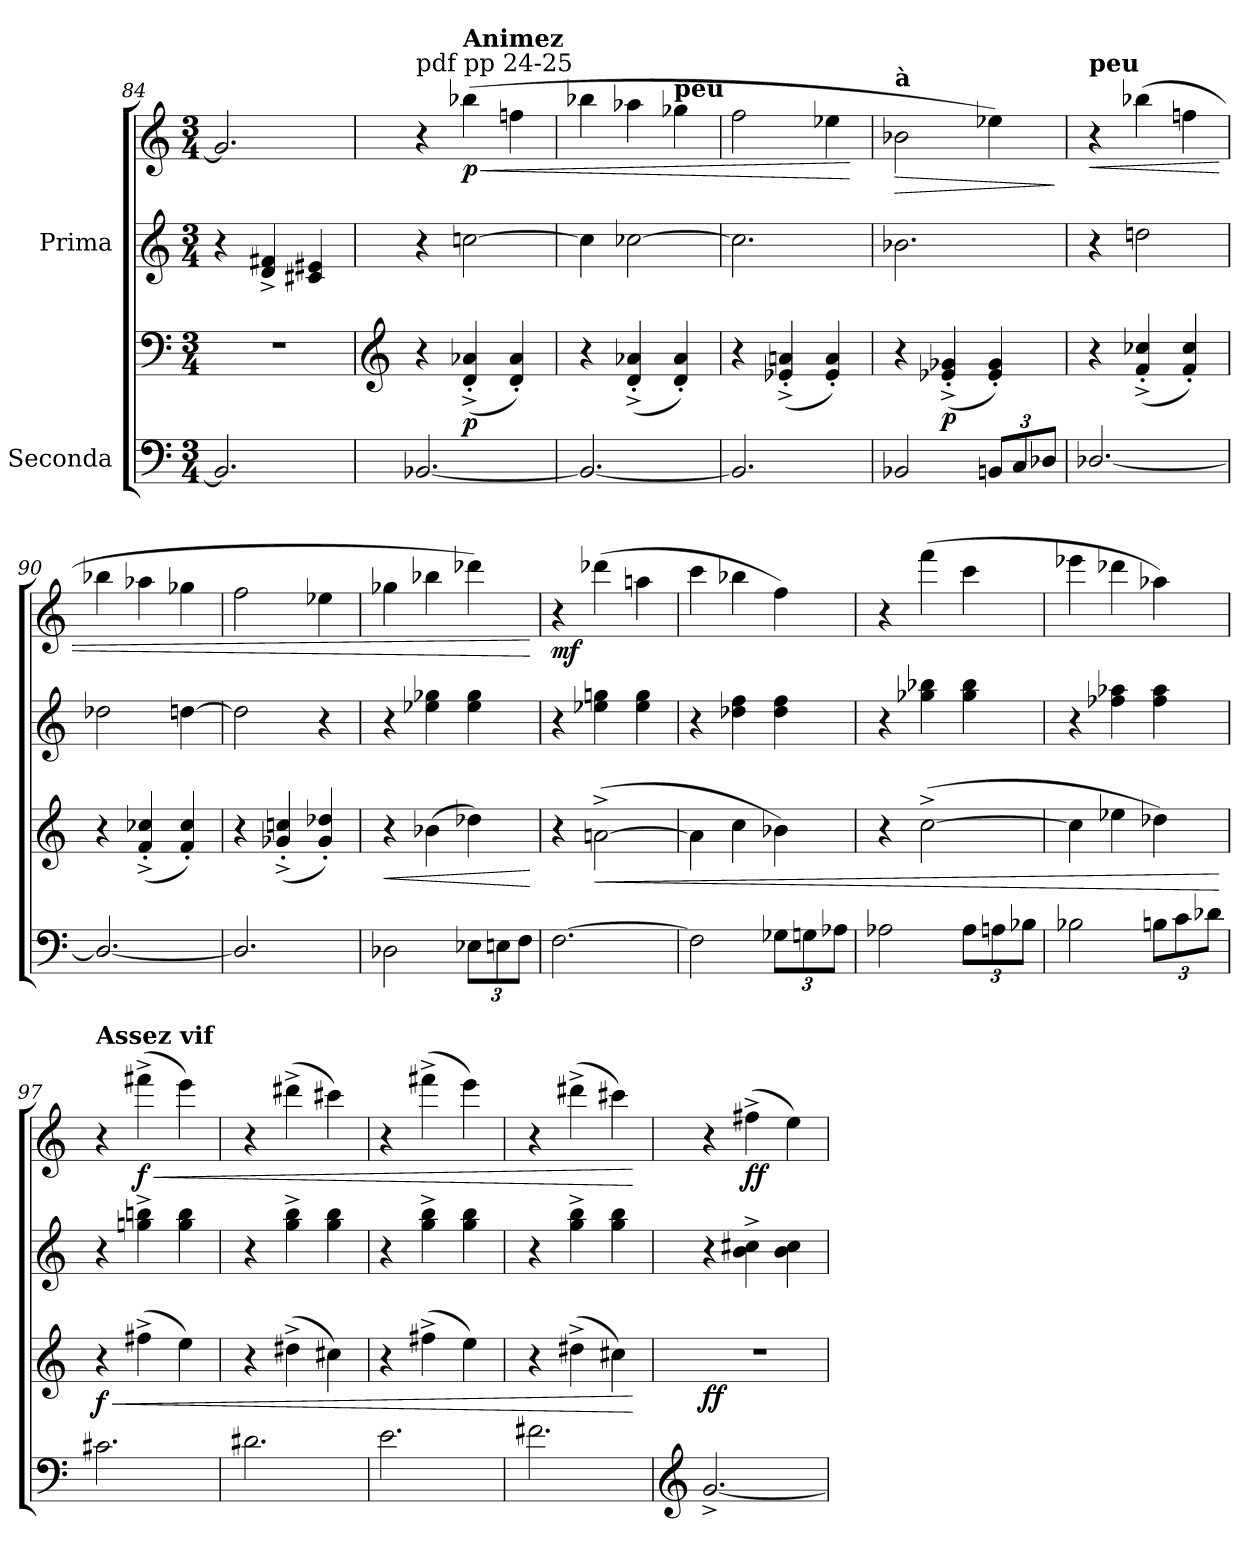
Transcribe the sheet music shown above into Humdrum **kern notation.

**kern	**kern	**dynam	**kern	**kern	**dynam
*part2	*part2	*part2	*part1	*part1	*part1
*staff4	*staff3	*staff3/4	*staff2	*staff1	*staff1/2
*I"Seconda	*	*	*I"Prima	*	*
*clefF4	*clefF4	*	*clefG2	*clefG2	*
*k[]	*k[]	*	*k[]	*k[]	*
*M3/4	*M3/4	*	*M3/4	*M3/4	*
=84	=84	=84	=84	=84	=84
2.BB/]	2.r	.	4r	2.g#/]	.
*	*	*	*	*MM130	*
.	.	.	4d/^ 4f#X/^	.	.
.	.	.	4c#X/ 4e#X/	.	.
!!LO:LB:g=z
=85	=85	=85	=85	=85	=85
*	*clefG2	*	*	*	*
!	!	!	!	!LO:TX:a:t=pdf pp 24-25	!
[2.BB-X/	4r	.	4r	4r	.
!	!	!	!	!LO:TX:a:B:t=Animez	!
!	!	!LO:DY:b	!	!	!LO:HP:b
!	!	!	!	!	!LO:DY:n=1:b
.	(<4d/'^ 4a-X/'^	p	[2ccn\	(>4bb-X\	< p
.	4d/' 4a-/')	.	.	4ffn\	.
=86	=86	=86	=86	=86	=86
2.BB-/_	4r	.	4cc\]	4bb-X\	.
.	(<4d/'^ 4a-X/'^	.	[2cc-X\	4aa-X\	.
!	!	!	!	!LO:TX:a:B:t=peu	!
.	4d/' 4a-/')	.	.	4gg-X\	.
=87	=87	=87	=87	=87	=87
2.BB-/]	4r	.	2.cc-\]	2ff\	.
.	(<4e-X/'^ 4an/'^	.	.	.	.
.	4e-/' 4a/')	.	.	4ee-X\	.
.	.	.	.	.	[
=88	=88	=88	=88	=88	=88
!	!	!	!	!LO:TX:a:B:t=à	!
!	!	!	!	!	!LO:HP:b
2BB-X/	4r	.	2.b-X\	2b-X\	>
!	!	!LO:DY:b	!	!	!
.	(<4e-X/'^ 4g-X/'^	p	.	.	.
*Xbrackettup	*	*	*	*	*
12BBn/L	4e-/' 4g-/')	.	.	4ee-X\)	.
12C/	.	.	.	.	.
12D-X/J	.	.	.	.	.
.	.	.	.	.	]
=89	=89	=89	=89	=89	=89
!	!	!	!	!LO:TX:a:B:t=peu	!
!	!	!	!	!	!LO:HP:b
[2.D-X/	4r	.	4r	4r	<
.	(<4f/'^ 4cc-X/'^	.	2ddn\	(>4bb-X\	.
.	4f/' 4cc-/')	.	.	4ffn\	.
=90	=90	=90	=90	=90	=90
2.D-/_	4r	.	2dd-X\	4bb-X\	.
*	*	*	*	*MM185	*
.	(<4f/'^ 4cc-X/'^	.	.	4aa-X\	.
.	4f/' 4cc-/')	.	[4ddn\	4gg-X\	.
=91	=91	=91	=91	=91	=91
2.D-/]	4r	.	2dd\]	2ff\	.
.	(<4g-X/'^ 4ccn/'^	.	.	.	.
*	*	*	*	*MM190	*
.	4g-/' 4dd-X/')	.	4r	4ee-X\	.
!!LO:LB:g=z
=92	=92	=92	=92	=92	=92
!	!	!LO:HP:b	!	!	!
2D-X\	4r	<	4r	4gg-X\	.
.	(>4b-X\	.	4ee-X\ 4gg-X\	4bb-X\	.
*	*	*	*	*MM195	*
12E-X\L	4dd-X\)	.	4ee-\ 4gg-\	4ddd-X\)	.
12En\	.	.	.	.	.
12F\J	.	.	.	.	.
.	.	[	.	.	[
=93	=93	=93	=93	=93	=93
!	!	!	!	!	!LO:DY:b
[2.F\	4r	.	4r	4r	mf
!	!	!LO:HP:b	!	!	!
.	(>[2an^\	<	4ee-X\ 4ggn\	(>4ddd-X\	.
.	.	.	4ee-\ 4gg\	4aan\	.
=94	=94	=94	=94	=94	=94
*	*	*	*	*MM200	*
2F\]	4a\]	.	4r	4ccc\	.
.	4cc\	.	4dd-X\ 4ff\	4bb-X\	.
12G-X\L	4b-X\)	.	4dd-\ 4ff\	4ff\)	.
12Gn\	.	.	.	.	.
12A-X\J	.	.	.	.	.
=95	=95	=95	=95	=95	=95
2A-X\	4r	.	4r	4r	.
.	(>[2cc^\	.	4gg-X\ 4bb-X\	(>4fff\	.
*	*	*	*	*MM205	*
12A-\L	.	.	4gg-\ 4bb-\	4ccc\	.
12An\	.	.	.	.	.
12B-X\J	.	.	.	.	.
=96	=96	=96	=96	=96	=96
2B-X\	4cc\]	.	4r	4eee-X\	.
.	4ee-X\	.	4ff-X\ 4aa-X\	4ddd-X\	.
12Bn\L	4dd-X\)	.	4ff-\ 4aa-\	4aa-X\)	.
12c\	.	.	.	.	.
12d-X\J	.	.	.	.	.
.	.	[	.	.	.
=97	=97	=97	=97	=97	=97
!	!	!	!	!LO:TX:a:B:t=Assez vif	!
!	!	!LO:HP:b	!	!	!
!	!	!LO:DY:n=1:b	!	!	!
2.c#X\	4r	< f	4r	4r	.
!	!	!	!	!	!LO:HP:b
!	!	!	!	!	!LO:DY:n=1:b
.	(>4ff#X^\	.	4ggn\^ 4bbn\^	(>4fff#X^\	< f
.	4ee\)	.	4gg\ 4bb\	4eee\)	.
=98	=98	=98	=98	=98	=98
2.d#X\	4r	.	4r	4r	.
.	(>4dd#X^\	.	4gg\^ 4bb\^	(>4ddd#X^\	.
.	4cc#X\)	.	4gg\ 4bb\	4ccc#X\)	.
!!LO:LB:g=z
=99	=99	=99	=99	=99	=99
2.e\	4r	.	4r	4r	.
.	(>4ff#X^\	.	4gg\^ 4bb\^	(>4fff#X^\	.
.	4ee\)	.	4gg\ 4bb\	4eee\)	.
=100	=100	=100	=100	=100	=100
2.f#X\	4r	.	4r	4r	.
.	(>4dd#X^\	.	4gg\^ 4bb\^	(>4ddd#X^\	.
.	4cc#X\)	.	4gg\ 4bb\	4ccc#X\)	.
.	.	[	.	.	[
=101	=101	=101	=101	=101	=101
*clefG2	*	*	*	*	*
!	!	!LO:DY:b	!	!	!
[2.g^/	2.r	ff	4r	4r	.
!	!	!	!	!	!LO:DY:b
.	.	.	4b\^ 4cc#X\^	(>4ff#X^\	ff
.	.	.	4b\ 4cc#\	4ee\)	.
=	=	=	=	=	=
*-	*-	*-	*-	*-	*-
